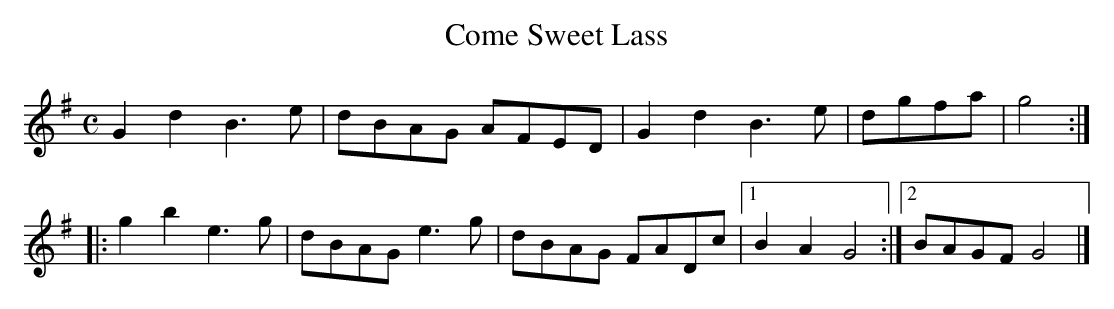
X:1
T:Come Sweet Lass
M:C
K:G
G2d2 B3e| dBAG AFED| G2d2 B3e| dgfa| g4::
g2b2 e3g| dBAG e3g| dBAG FADc|1 B2A2 G4 :|2 BAGF G4|]
